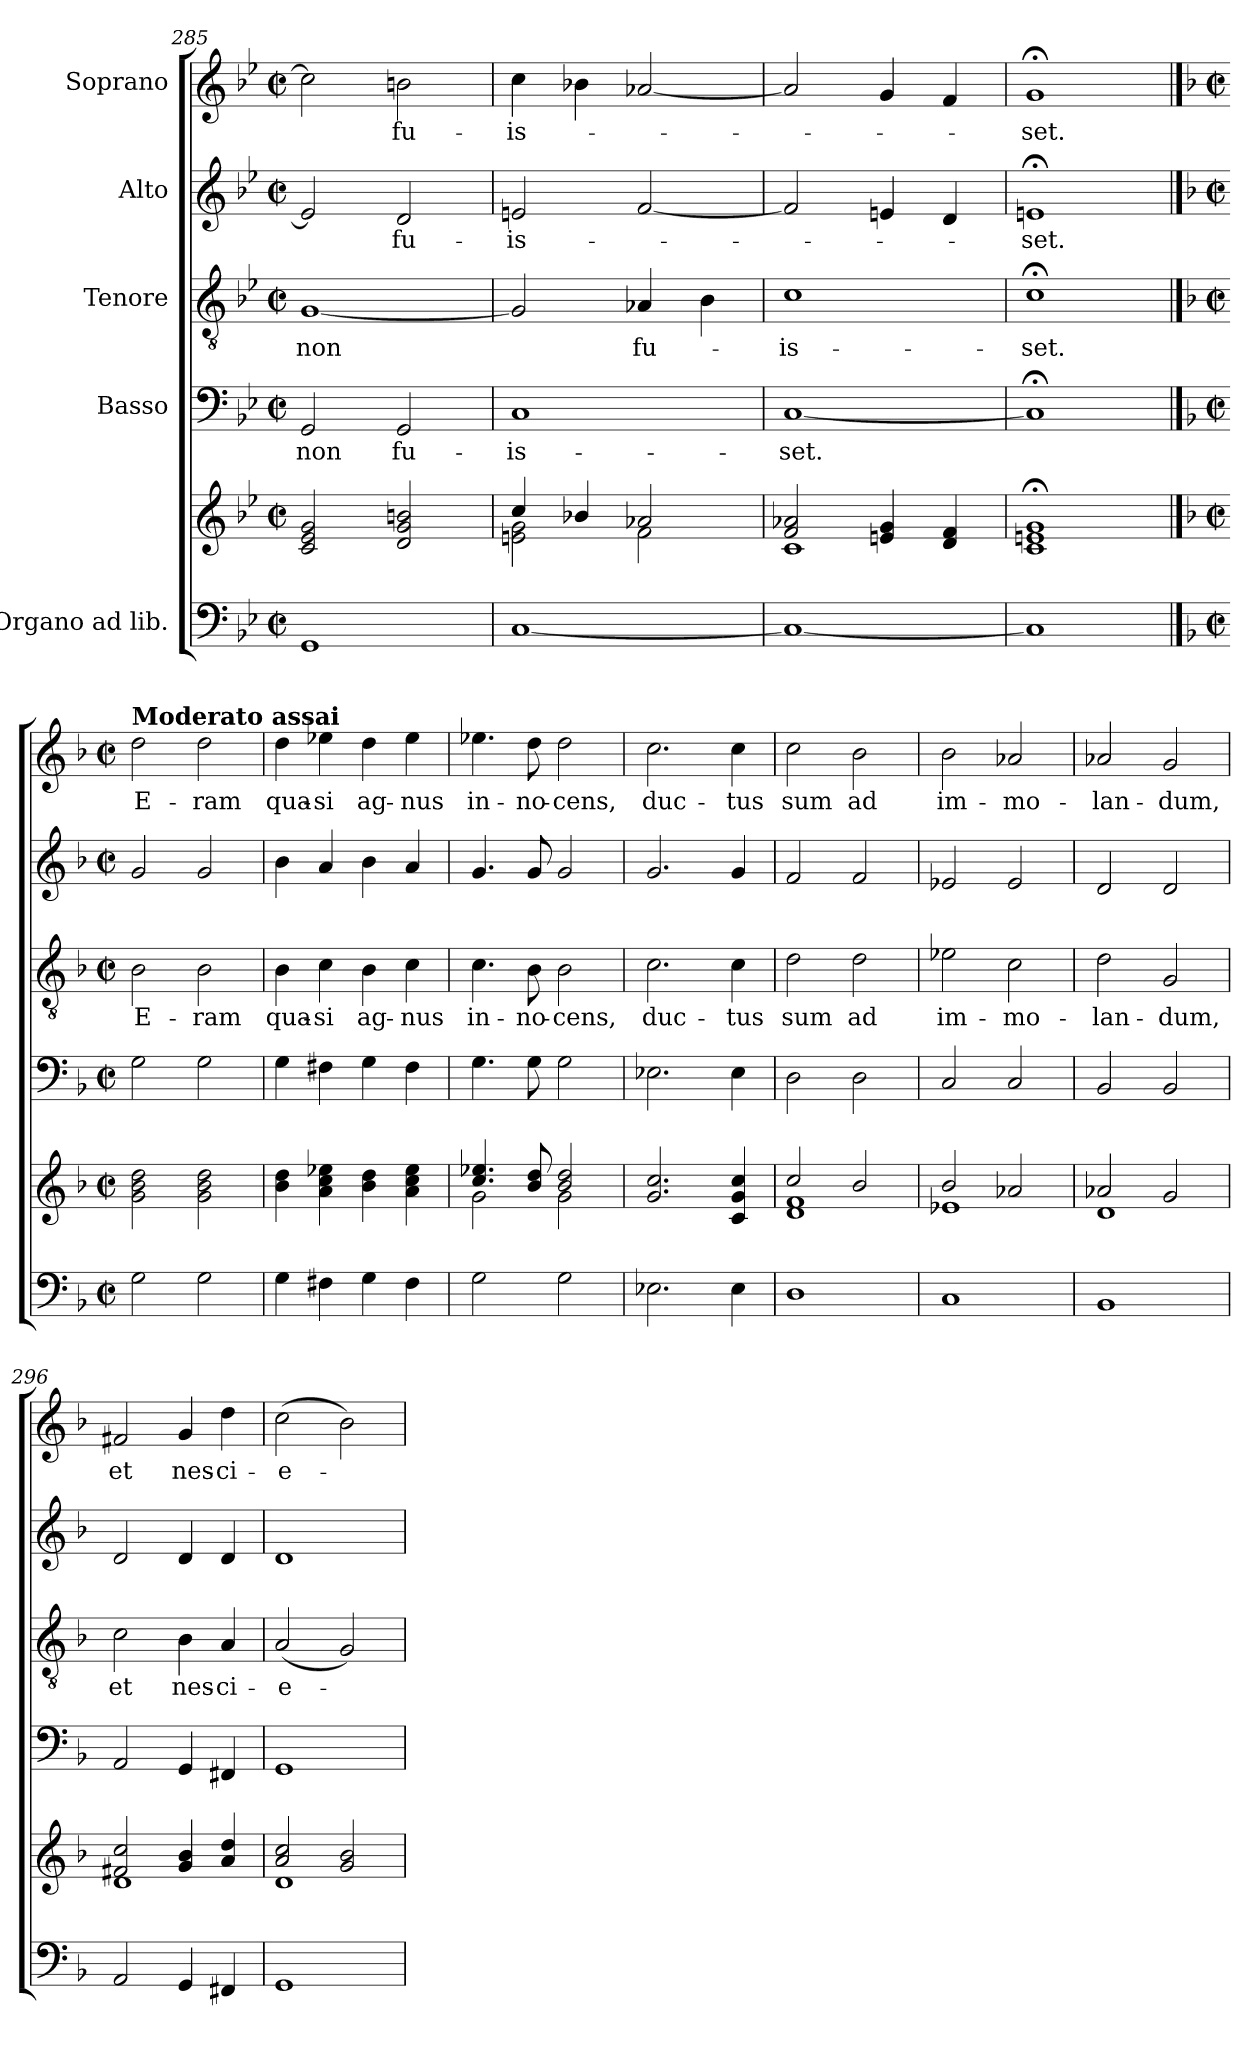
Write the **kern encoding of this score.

**kern	**kern	**kern	**text	**kern	**text	**kern	**text	**kern	**text
*part5	*part5	*part4	*part4	*part3	*part3	*part2	*part2	*part1	*part1
*staff6	*staff5	*staff4	*staff4	*staff3	*staff3	*staff2	*staff2	*staff1	*staff1
*I"Organo ad lib.	*	*I"Basso	*	*I"Tenore	*	*I"Alto	*	*I"Soprano	*
*clefF4	*clefG2	*clefF4	*	*clefGv2	*	*clefG2	*	*clefG2	*
*k[b-e-]	*k[b-e-]	*k[b-e-]	*	*k[b-e-]	*	*k[b-e-]	*	*k[b-e-]	*
*B-:	*B-:	*B-:	*	*B-:	*	*B-:	*	*B-:	*
*M2/2	*M2/2	*M2/2	*	*M2/2	*	*M2/2	*	*M2/2	*
*met(c|)	*met(c|)	*met(c|)	*	*met(c|)	*	*met(c|)	*	*met(c|)	*
=285	=285	=285	=285	=285	=285	=285	=285	=285	=285
1GG	2c/ 2e-/ 2g/	2GG/	non	[1G	non	2e-/]	.	2cc\]	.
.	2d/ 2g/ 2bn/	2GG/	fu-	.	.	2d/	fu-	2bn\	fu-
=286	=286	=286	=286	=286	=286	=286	=286	=286	=286
*	*^	*	*	*	*	*	*	*	*
[1C	4cc/	2en\ 2g\	1C	-is-	2G/]	.	2en/	-is-	4cc\	-is-
.	4b-X/	.	.	.	.	.	.	.	4b-X\	.
.	2a-X/	2f\	.	.	4A-X/	fu-	[2f/	.	[2a-X/	.
.	.	.	.	.	4B-\	.	.	.	.	.
=287	=287	=287	=287	=287	=287	=287	=287	=287	=287	=287
1C_	2f/ 2a-X/	1c	[1C	-set.	1c	-is-	2f/]	.	2a-/]	.
.	4en/ 4g/	.	.	.	.	.	4en/	.	4g/	.
.	4d/ 4f/	.	.	.	.	.	4d/	.	4f/	.
=288	=288	=288	=288	=288	=288	=288	=288	=288	=288	=288
1C]	1en;< 1g;<	1c	1C;<]	.	1c;<	-set.	1en;<	-set.	1g;<	-set.
*	*v	*v	*	*	*	*	*	*	*	*
!!LO:PB:g=z
==289	==289	==289	==289	==289	==289	==289	==289	==289	==289
*k[b-]	*k[b-]	*k[b-]	*	*k[b-]	*	*k[b-]	*	*k[b-]	*
*F:	*F:	*F:	*	*F:	*	*F:	*	*F:	*
*M2/2	*M2/2	*M2/2	*	*M2/2	*	*M2/2	*	*M2/2	*
*met(c|)	*met(c|)	*met(c|)	*	*met(c|)	*	*met(c|)	*	*met(c|)	*
*	*^	*	*	*	*	*	*	*	*
!	!	!	!	!	!	!	!	!	!LO:TX:a:B:t=Moderato assai	!
*	*v	*v	*	*	*	*	*	*	*	*
2G\	2g\ 2b-\ 2dd\	2G\	.	2B-\	E-	2g/	.	2dd\	E-
2G\	2g\ 2b-\ 2dd\	2G\	.	2B-\	-ram	2g/	.	2dd\	-ram
=290	=290	=290	=290	=290	=290	=290	=290	=290	=290
4G\	4b-\ 4dd\	4G\	.	4B-\	qua-	4b-\	.	4dd\	qua-
4F#X\	4a\ 4cc\ 4ee-X\	4F#X\	.	4c\	-si	4a/	.	4ee-X\	-si
4G\	4b-\ 4dd\	4G\	.	4B-\	ag-	4b-\	.	4dd\	ag-
4F#\	4a\ 4cc\ 4ee-\	4F#\	.	4c\	-nus	4a/	.	4ee-\	-nus
=291	=291	=291	=291	=291	=291	=291	=291	=291	=291
*	*^	*	*	*	*	*	*	*	*
2G\	4.cc/ 4.ee-X/	2g\	4.G\	.	4.c\	in-	4.g/	.	4.ee-X\	in-
.	8b-/ 8dd/	.	8G\	.	8B-\	-no-	8g/	.	8dd\	-no-
2G\	2b-/ 2dd/	2g\	2G\	.	2B-\	-cens,	2g/	.	2dd\	-cens,
*	*v	*v	*	*	*	*	*	*	*	*
=292	=292	=292	=292	=292	=292	=292	=292	=292	=292
2.E-X\	2.g/ 2.cc/	2.E-X\	.	2.c\	duc-	2.g/	.	2.cc\	duc-
4E-\	4c/ 4g/ 4cc/	4E-\	.	4c\	-tus	4g/	.	4cc\	-tus
=293	=293	=293	=293	=293	=293	=293	=293	=293	=293
*	*^	*	*	*	*	*	*	*	*
1D	2cc/	1d 1f	2D\	.	2d\	sum	2f/	.	2cc\	sum
.	2b-/	.	2D\	.	2d\	ad	2f/	.	2b-\	ad
!!LO:LB:g=z
=294	=294	=294	=294	=294	=294	=294	=294	=294	=294	=294
1C	2b-/	1e-X	2C/	.	2e-X\	im-	2e-X/	.	2b-\	im-
.	2a-X/	.	2C/	.	2c\	-mo-	2e-/	.	2a-X/	-mo-
=295	=295	=295	=295	=295	=295	=295	=295	=295	=295	=295
1BB-	2a-X/	1d	2BB-/	.	2d\	-lan-	2d/	.	2a-X/	-lan-
.	2g/	.	2BB-/	.	2G/	-dum,	2d/	.	2g/	-dum,
=296	=296	=296	=296	=296	=296	=296	=296	=296	=296	=296
2AA/	2f#X/ 2cc/	1d	2AA/	.	2c\	et	2d/	.	2f#X/	et
4GG/	4g/ 4b-/	.	4GG/	.	4B-\	nes-	4d/	.	4g/	nes-
4FF#X/	4a/ 4dd/	.	4FF#X/	.	4A/	-ci-	4d/	.	4dd\	-ci-
=297	=297	=297	=297	=297	=297	=297	=297	=297	=297	=297
1GG	2a/ 2cc/	1d	1GG	.	(2A/	-e-	1d	.	(>2cc\	-e-
.	2g/ 2b-/	.	.	.	2G/)	.	.	.	2b-\)	.
*	*v	*v	*	*	*	*	*	*	*	*
=	=	=	=	=	=	=	=	=	=
*-	*-	*-	*-	*-	*-	*-	*-	*-	*-
